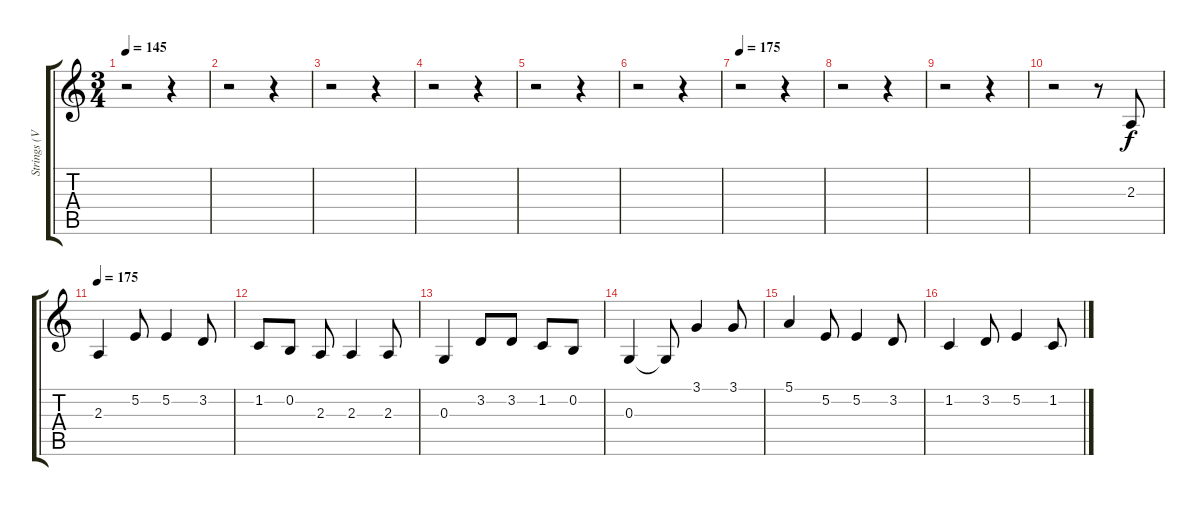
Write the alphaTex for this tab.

\track ("Strings (Viola)" "Strings (V") {instrument viola}
\staff {score tabs}
\tuning (E4 B3 G3 D3 A2 E2) {hide}
\ts (3 4)
\tempo 145
\clef g2
\ks c
r.2{dy f} r.4 |
r.2 r.4 |
r.2 r.4 |
r.2 r.4 |
r.2 r.4 |
r.2 r.4 |
\tempo 175
r.2 r.4 |
r.2 r.4 |
r.2 r.4 |
r.2{volume 8} r.8 2.3.8 |
\tempo 175
2.3.4 5.2.8 5.2.4 3.2.8 |
1.2.8 0.2.8 2.3.8 2.3.4 2.3.8 |
0.3.4 3.2.8 3.2.8 1.2.8 0.2.8 |
0.3.4 0.3{t}.8 3.1.4 3.1.8 |
5.1.4 5.2.8 5.2.4 3.2.8 |
1.2.4 3.2.8 5.2.4 1.2.8
